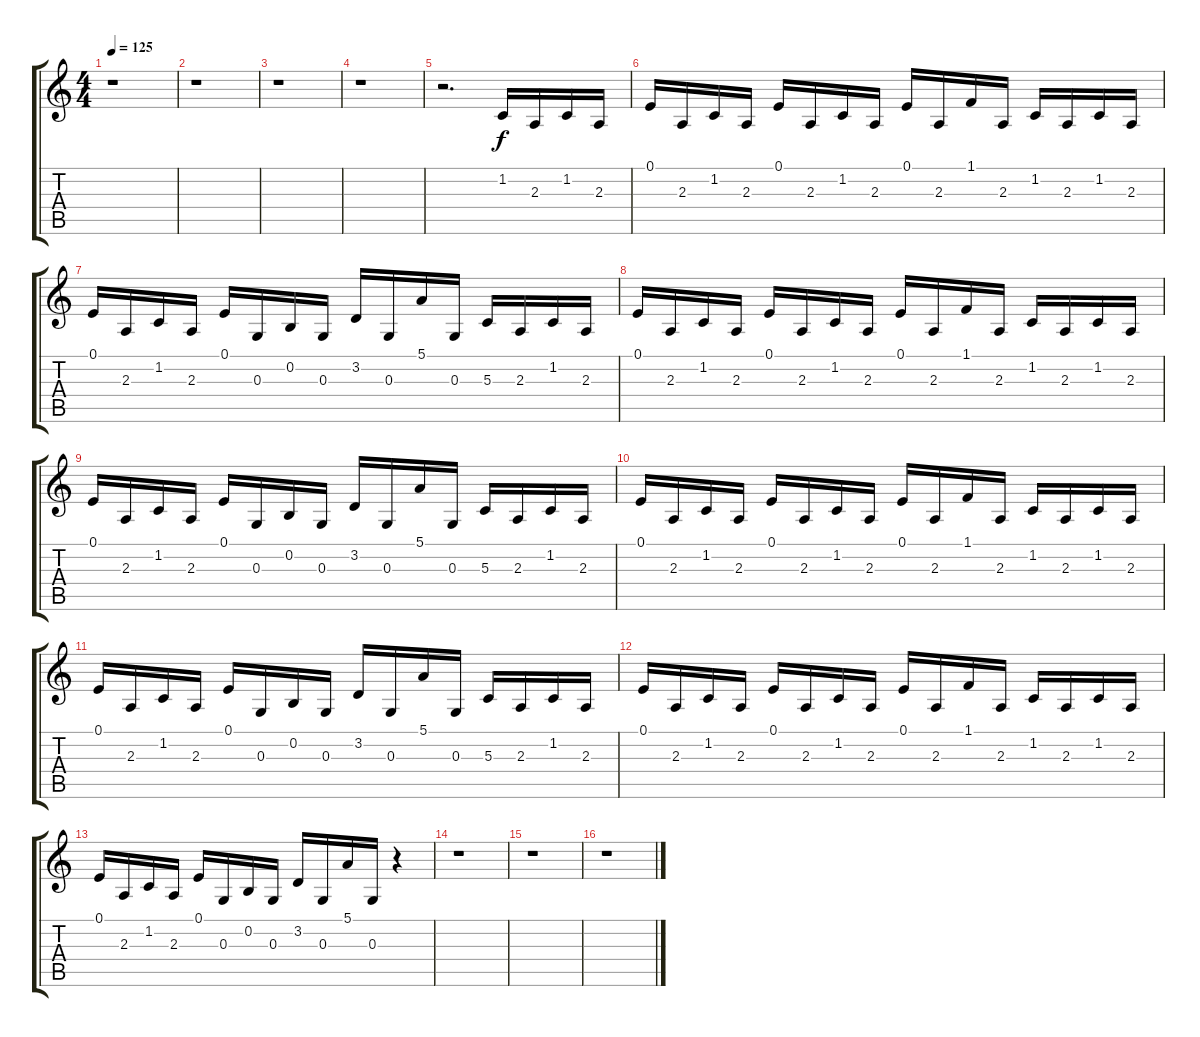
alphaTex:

\track "" {instrument vibraphone}
\staff {score tabs}
\tuning (E4 B3 G3 D3 A2 E2) {hide}
\ts (4 4)
\tempo 125
\clef g2
\ks c
r.1{dy f} |
r.1 |
r.1 |
r.1 |
r.2{d} 1.2.16 2.3.16 1.2.16 2.3.16 |
0.1.16 2.3.16 1.2.16 2.3.16 0.1.16 2.3.16 1.2.16 2.3.16 0.1.16 2.3.16 1.1.16 2.3.16 1.2.16 2.3.16 1.2.16 2.3.16 |
0.1.16 2.3.16 1.2.16 2.3.16 0.1.16 0.3.16 0.2.16 0.3.16 3.2.16 0.3.16 5.1.16 0.3.16 5.3.16 2.3.16 1.2.16 2.3.16 |
0.1.16 2.3.16 1.2.16 2.3.16 0.1.16 2.3.16 1.2.16 2.3.16 0.1.16 2.3.16 1.1.16 2.3.16 1.2.16 2.3.16 1.2.16 2.3.16 |
0.1.16 2.3.16 1.2.16 2.3.16 0.1.16 0.3.16 0.2.16 0.3.16 3.2.16 0.3.16 5.1.16 0.3.16 5.3.16 2.3.16 1.2.16 2.3.16 |
0.1.16 2.3.16 1.2.16 2.3.16 0.1.16 2.3.16 1.2.16 2.3.16 0.1.16 2.3.16 1.1.16 2.3.16 1.2.16 2.3.16 1.2.16 2.3.16 |
0.1.16 2.3.16 1.2.16 2.3.16 0.1.16 0.3.16 0.2.16 0.3.16 3.2.16 0.3.16 5.1.16 0.3.16 5.3.16 2.3.16 1.2.16 2.3.16 |
0.1.16 2.3.16 1.2.16 2.3.16 0.1.16 2.3.16 1.2.16 2.3.16 0.1.16 2.3.16 1.1.16 2.3.16 1.2.16 2.3.16 1.2.16 2.3.16 |
0.1.16 2.3.16 1.2.16 2.3.16 0.1.16 0.3.16 0.2.16 0.3.16 3.2.16 0.3.16 5.1.16 0.3.16 r.4 |
r.1 |
r.1 |
r.1
